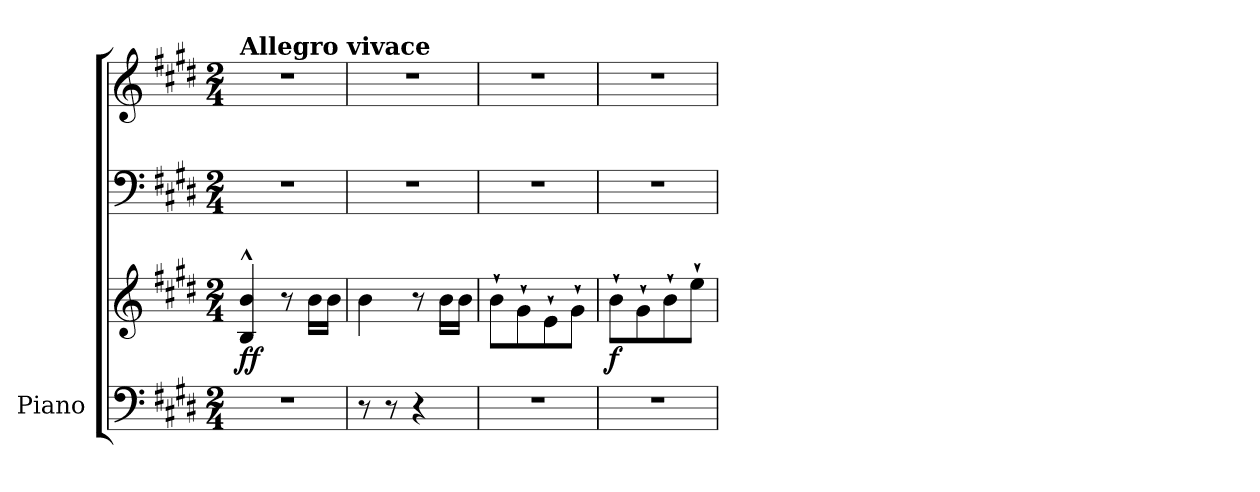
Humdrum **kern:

**kern	**kern	**kern	**kern	**dynam
*part1	*part1	*part1	*part1	*part1
*staff4	*staff3	*staff2	*staff1	*staff1/2/3/4
*I"Piano	*	*	*	*
*I'Pno.	*	*	*	*
*clefF4	*clefG2	*clefF4	*clefG2	*
*k[f#c#g#d#]	*k[f#c#g#d#]	*k[f#c#g#d#]	*k[f#c#g#d#]	*
*M2/4	*M2/4	*M2/4	*M2/4	*
=1	=1	=1	=1	=1
!	!	!	!LO:TX:a:B:t=Allegro vivace	!
!	!	!	!	!LO:DY:b=3
2r	4B/^^ 4b/^^	2r	2r	ff
.	8r	.	.	.
.	16b\LL	.	.	.
.	16b\JJ	.	.	.
=2	=2	=2	=2	=2
8r	4b\	2r	2r	.
8r	.	.	.	.
4r	8r	.	.	.
*	*	*	*MM152	*
.	16b\LL	.	.	.
.	16b\JJ	.	.	.
=3	=3	=3	=3	=3
2r	8b`\L	2r	2r	.
.	8g#`\	.	.	.
.	8e`\	.	.	.
.	8g#`\J	.	.	.
=4	=4	=4	=4	=4
!	!	!	!	!LO:DY:b=3
2r	8b`\L	2r	2r	f
.	8g#`\	.	.	.
.	8b`\	.	.	.
.	8ee`\J	.	.	.
=	=	=	=	=
*-	*-	*-	*-	*-
